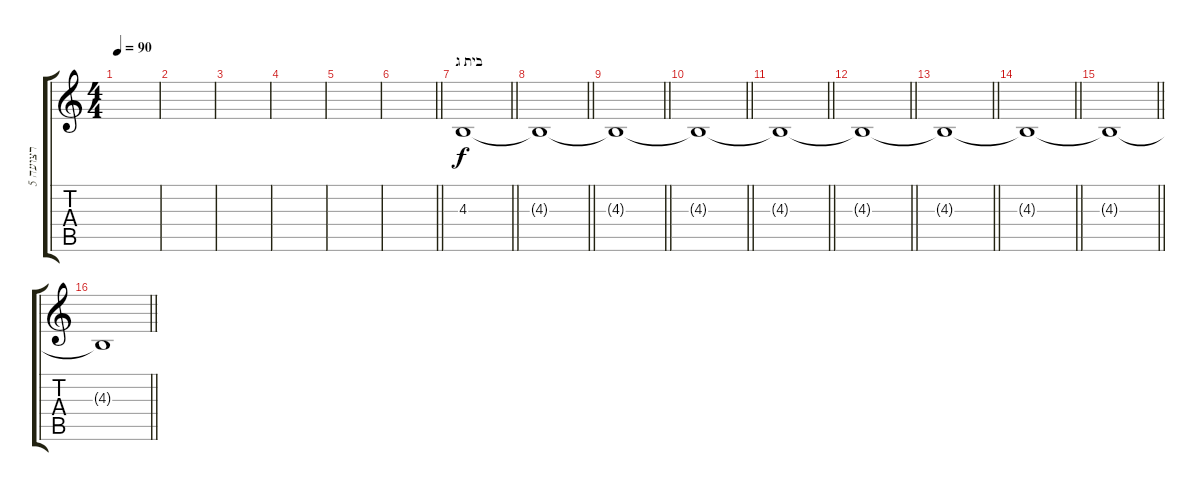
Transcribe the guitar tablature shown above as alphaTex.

\track ("רצועה 5" "רצועה 5") {instrument fx7echoes}
\staff {score tabs}
\tuning (E4 B3 G3 D3 A2 E2) {hide}
\ts (4 4)
\tempo 90
\clef g2
\ks c
|
|
|
|
|
\barLineRight lightlight
|
\section ("" "בית ג")
\barLineRight lightlight
4.3.1 |
\barLineRight lightlight
4.3{t}.1 |
\barLineRight lightlight
4.3{t}.1 |
\barLineRight lightlight
4.3{t}.1 |
\barLineRight lightlight
4.3{t}.1 |
\barLineRight lightlight
4.3{t}.1 |
\barLineRight lightlight
4.3{t}.1 |
\barLineRight lightlight
4.3{t}.1 |
\barLineRight lightlight
4.3{t}.1 |
\barLineRight lightlight
4.3{t}.1
